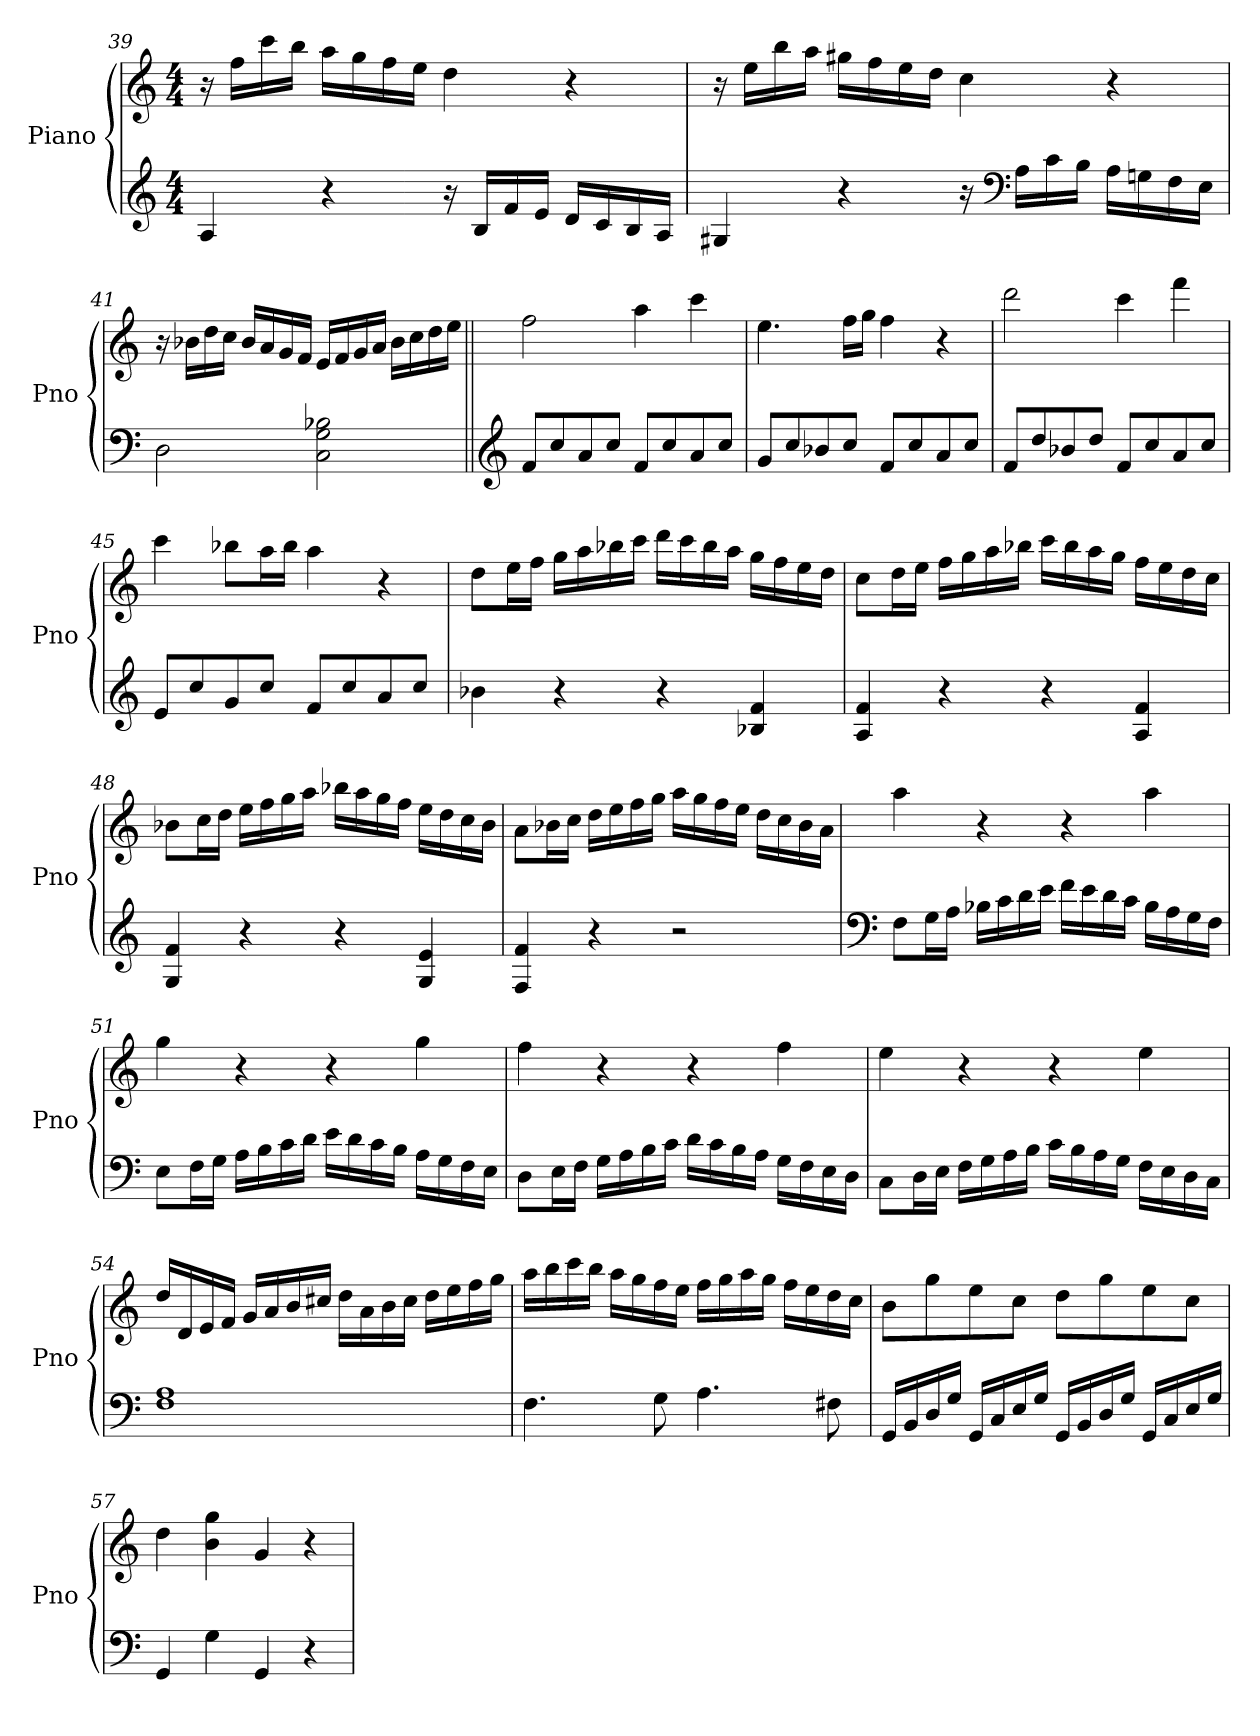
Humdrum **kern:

**kern	**kern
*part2	*part1
*staff2	*staff1
*I"Piano	*I"Piano
*I'Pno	*I'Pno
*clefG2	*clefG2
*k[]	*k[]
*M4/4	*M4/4
=39	=39
4A/	16r
.	16ff\LL
.	16ccc\
.	16bb\JJ
4r	16aa\LL
.	16gg\
.	16ff\
.	16ee\JJ
16r	4dd\
16B/LL	.
16f/	.
16e/JJ	.
16d/LL	4r
16c/	.
16B/	.
16A/JJ	.
!!LO:LB:g=z
=40	=40
4G#X/	16r
.	16ee\LL
.	16bb\
.	16aa\JJ
4r	16gg#X\LL
.	16ff\
.	16ee\
.	16dd\JJ
16r	4cc\
*clefF4	*
16A\LL	.
16c\	.
16B\JJ	.
16A\LL	4r
16Gn\	.
16F\	.
16E\JJ	.
=41	=41
2D\	16r
.	16b-X\LL
.	16dd\
.	16cc\JJ
.	16b-/LL
.	16a/
.	16g/
.	16f/JJ
2C\ 2G\ 2B-X\	16e/LL
.	16f/
.	16g/
.	16a/JJ
.	16b-\LL
.	16cc\
.	16dd\
.	16ee\JJ
=42||	=42||
*clefG2	*
8f/L	2ff\
8cc/	.
8a/	.
8cc/J	.
8f/L	4aa\
8cc/	.
8a/	4ccc\
8cc/J	.
!!LO:LB:g=z
=43	=43
8g/L	4.ee\
8cc/	.
8b-X/	.
8cc/J	16ff\LL
.	16gg\JJ
8f/L	4ff\
8cc/	.
8a/	4r
8cc/J	.
=44	=44
8f/L	2ddd\
8dd/	.
8b-X/	.
8dd/J	.
8f/L	4ccc\
8cc/	.
8a/	4fff\
8cc/J	.
=45	=45
8e/L	4ccc\
8cc/	.
8g/	8bb-X\L
8cc/J	16aa\L
.	16bb-\JJ
8f/L	4aa\
8cc/	.
8a/	4r
8cc/J	.
=46	=46
4b-X\	8dd\L
.	16ee\L
.	16ff\JJ
4r	16gg\LL
.	16aa\
.	16bb-X\
.	16ccc\JJ
4r	16ddd\LL
.	16ccc\
.	16bb-\
.	16aa\JJ
4B-X/ 4f/	16gg\LL
.	16ff\
.	16ee\
.	16dd\JJ
!!LO:LB:g=z
=47	=47
4A/ 4f/	8cc\L
.	16dd\L
.	16ee\JJ
4r	16ff\LL
.	16gg\
.	16aa\
.	16bb-X\JJ
4r	16ccc\LL
.	16bb-\
.	16aa\
.	16gg\JJ
4A/ 4f/	16ff\LL
.	16ee\
.	16dd\
.	16cc\JJ
=48	=48
4G/ 4f/	8b-X\L
.	16cc\L
.	16dd\JJ
4r	16ee\LL
.	16ff\
.	16gg\
.	16aa\JJ
4r	16bb-X\LL
.	16aa\
.	16gg\
.	16ff\JJ
4G/ 4e/	16ee\LL
.	16dd\
.	16cc\
.	16b-\JJ
=49	=49
4F/ 4f/	8a\L
.	16b-X\L
.	16cc\JJ
4r	16dd\LL
.	16ee\
.	16ff\
.	16gg\JJ
2r	16aa\LL
.	16gg\
.	16ff\
.	16ee\JJ
.	16dd\LL
.	16cc\
.	16b-\
.	16a\JJ
!!LO:PB:g=z
=50	=50
*clefF4	*
8F\L	4aa\
16G\L	.
16A\JJ	.
16B-X\LL	4r
16c\	.
16d\	.
16e\JJ	.
16f\LL	4r
16e\	.
16d\	.
16c\JJ	.
16B-\LL	4aa\
16A\	.
16G\	.
16F\JJ	.
=51	=51
8E\L	4gg\
16F\L	.
16G\JJ	.
16A\LL	4r
16B\	.
16c\	.
16d\JJ	.
16e\LL	4r
16d\	.
16c\	.
16B\JJ	.
16A\LL	4gg\
16G\	.
16F\	.
16E\JJ	.
!!LO:LB:g=z
=52	=52
8D\L	4ff\
16E\L	.
16F\JJ	.
16G\LL	4r
16A\	.
16B\	.
16c\JJ	.
16d\LL	4r
16c\	.
16B\	.
16A\JJ	.
16G\LL	4ff\
16F\	.
16E\	.
16D\JJ	.
=53	=53
8C\L	4ee\
16D\L	.
16E\JJ	.
16F\LL	4r
16G\	.
16A\	.
16B\JJ	.
16c\LL	4r
16B\	.
16A\	.
16G\JJ	.
16F\LL	4ee\
16E\	.
16D\	.
16C\JJ	.
=54	=54
1F 1A	16dd/LL
.	16d/
.	16e/
.	16f/JJ
.	16g/LL
.	16a/
.	16b/
.	16cc#X/JJ
.	16dd\LL
.	16a\
.	16b\
.	16cc#\JJ
.	16dd\LL
.	16ee\
.	16ff\
.	16gg\JJ
!!LO:LB:g=z
=55	=55
4.F\	16aa\LL
.	16bb\
.	16ccc\
.	16bb\JJ
.	16aa\LL
.	16gg\
8G\	16ff\
.	16ee\JJ
4.A\	16ff\LL
.	16gg\
.	16aa\
.	16gg\JJ
.	16ff\LL
.	16ee\
8F#X\	16dd\
.	16cc\JJ
=56	=56
16GG/LL	8b\L
16BB/	.
16D/	8gg\
16G/JJ	.
16GG/LL	8ee\
16C/	.
16E/	8cc\J
16G/JJ	.
16GG/LL	8dd\L
16BB/	.
16D/	8gg\
16G/JJ	.
16GG/LL	8ee\
16C/	.
16E/	8cc\J
16G/JJ	.
=57	=57
4GG/	4dd\
4G\	4b\ 4gg\
4GG/	4g/
4r	4r
=	=
*-	*-
